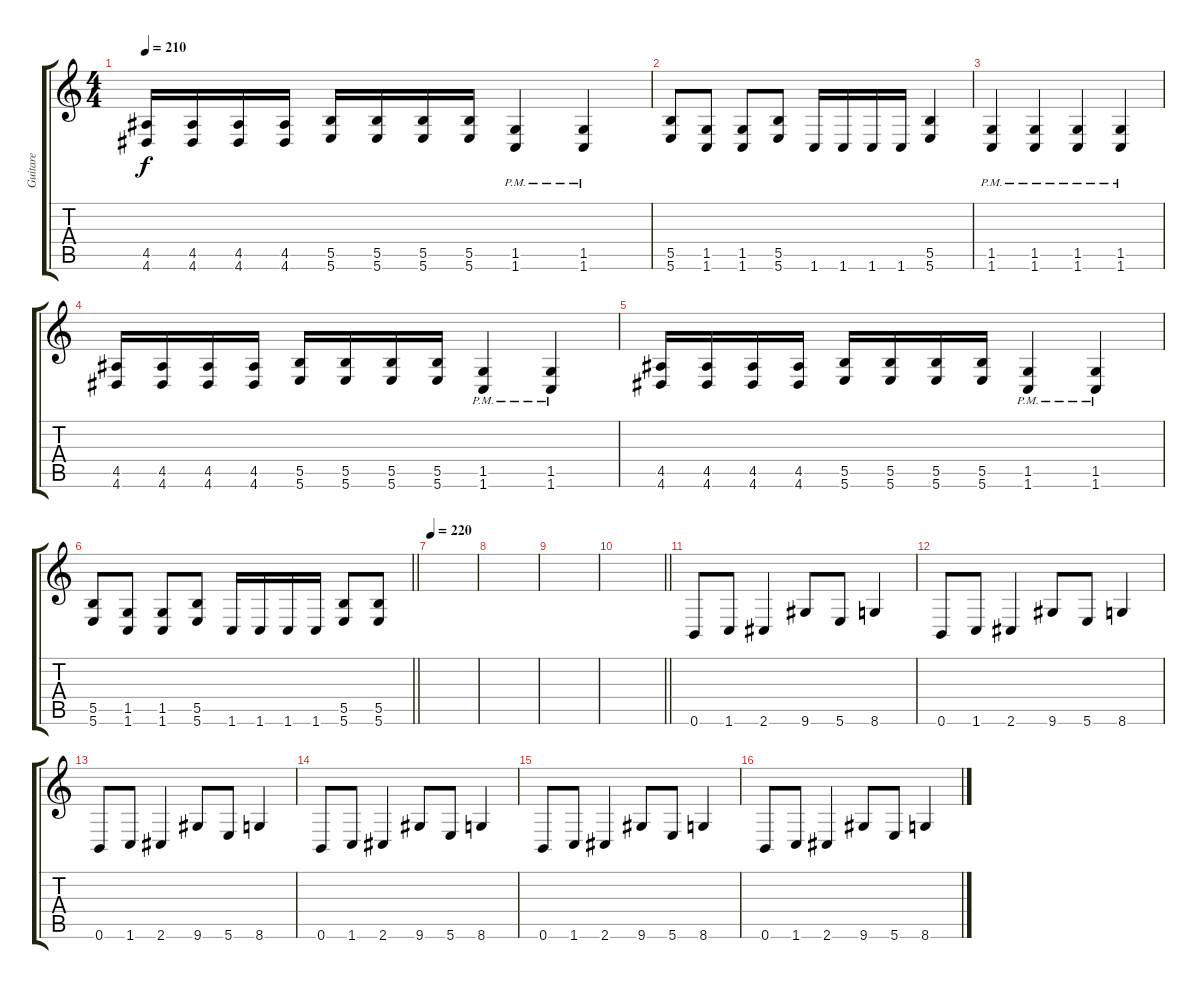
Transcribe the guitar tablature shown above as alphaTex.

\track ("Guitare" "Guitare") {instrument distortionguitar}
\staff {score tabs}
\tuning (B3 Gb3 D3 B2 Gb2 B1) {hide}
\ts (4 4)
\tempo 210
\clef g2
\ks c
(4.5 4.6).16{dy f} (4.5 4.6).16 (4.5 4.6).16 (4.5 4.6).16 (5.5 5.6).16 (5.5 5.6).16 (5.5 5.6).16 (5.5 5.6).16 (1.5{pm} 1.6{pm}).4 (1.5{pm} 1.6{pm}).4 |
(5.5 5.6).8 (1.5 1.6).8 (1.5 1.6).8 (5.5 5.6).8 1.6.16 1.6.16 1.6.16 1.6.16 (5.5 5.6).4 |
(1.5{pm} 1.6{pm}).4 (1.5{pm} 1.6{pm}).4 (1.5{pm} 1.6{pm}).4 (1.5{pm} 1.6{pm}).4 |
(4.5 4.6).16 (4.5 4.6).16 (4.5 4.6).16 (4.5 4.6).16 (5.5 5.6).16 (5.5 5.6).16 (5.5 5.6).16 (5.5 5.6).16 (1.5{pm} 1.6{pm}).4 (1.5{pm} 1.6{pm}).4 |
(4.5 4.6).16 (4.5 4.6).16 (4.5 4.6).16 (4.5 4.6).16 (5.5 5.6).16 (5.5 5.6).16 (5.5 5.6).16 (5.5 5.6).16 (1.5{pm} 1.6{pm}).4 (1.5{pm} 1.6{pm}).4 |
\barLineRight lightlight
(5.5 5.6).8 (1.5 1.6).8 (1.5 1.6).8 (5.5 5.6).8 1.6.16 1.6.16 1.6.16 1.6.16 (5.5 5.6).8 (5.5 5.6).8 |
\tempo 220
|
|
|
\barLineRight lightlight
|
0.6.8 1.6.8 2.6.4 9.6.8 5.6.8 8.6.4 |
0.6.8 1.6.8 2.6.4 9.6.8 5.6.8 8.6.4 |
0.6.8 1.6.8 2.6.4 9.6.8 5.6.8 8.6.4 |
0.6.8 1.6.8 2.6.4 9.6.8 5.6.8 8.6.4 |
0.6.8 1.6.8 2.6.4 9.6.8 5.6.8 8.6.4 |
0.6.8 1.6.8 2.6.4 9.6.8 5.6.8 8.6.4
